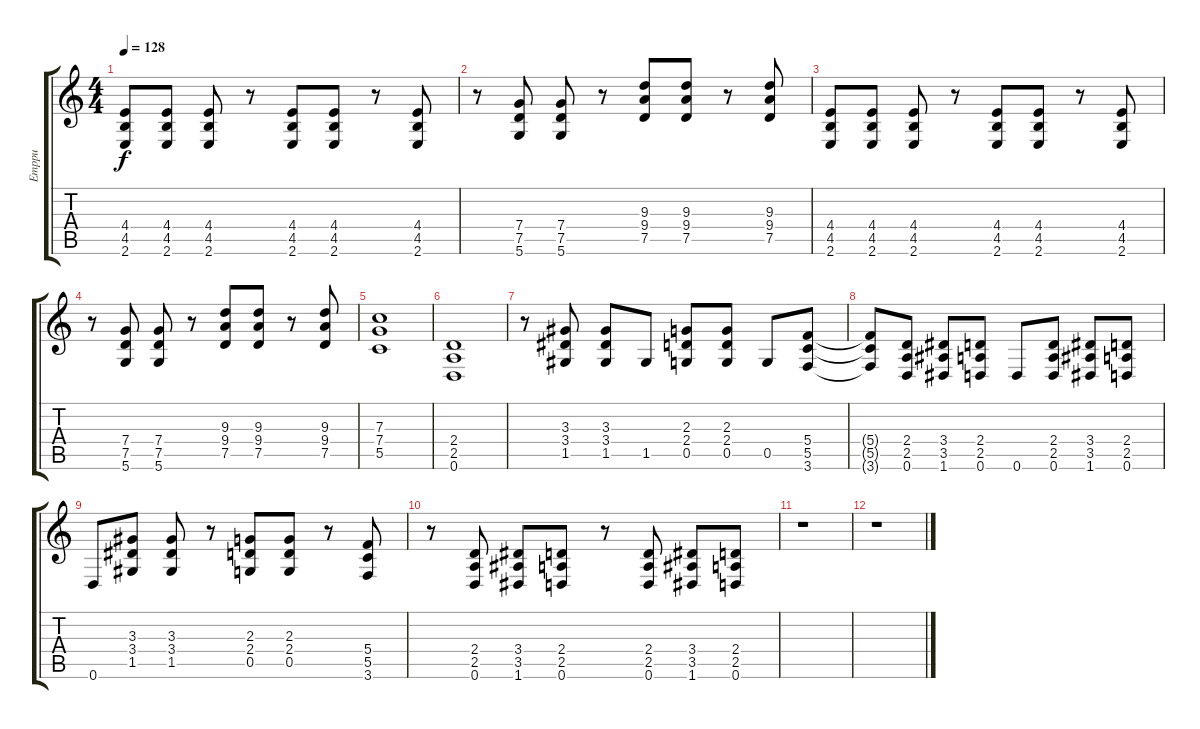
\track ("Emppu" "Emppu") {instrument distortionguitar}
\staff {score tabs}
\tuning (D4 A3 F3 C3 G2 D2) {hide}
\ts (4 4)
\tempo 128
\clef g2
\ks c
(4.4 4.5 2.6).8{dy f} (4.4 4.5 2.6).8 (4.4 4.5 2.6).8 r.8 (4.4 4.5 2.6).8 (4.4 4.5 2.6).8 r.8 (4.4 4.5 2.6).8 |
r.8 (7.4 7.5 5.6).8 (7.4 7.5 5.6).8 r.8 (9.3 9.4 7.5).8 (9.3 9.4 7.5).8 r.8 (9.3 9.4 7.5).8 |
(4.4 4.5 2.6).8 (4.4 4.5 2.6).8 (4.4 4.5 2.6).8 r.8 (4.4 4.5 2.6).8 (4.4 4.5 2.6).8 r.8 (4.4 4.5 2.6).8 |
r.8 (7.4 7.5 5.6).8 (7.4 7.5 5.6).8 r.8 (9.3 9.4 7.5).8 (9.3 9.4 7.5).8 r.8 (9.3 9.4 7.5).8 |
(7.3 7.4 5.5).1 |
(2.4 2.5 0.6).1 |
r.8 (3.3 3.4 1.5).8 (3.3 3.4 1.5).8 1.5.8 (2.3 2.4 0.5).8 (2.3 2.4 0.5).8 0.5.8 (5.4 5.5 3.6).8 |
(5.4{t} 5.5{t} 3.6{t}).8 (2.4 2.5 0.6).8 (3.4 3.5 1.6).8 (2.4 2.5 0.6).8 0.6.8 (2.4 2.5 0.6).8 (3.4 3.5 1.6).8 (2.4 2.5 0.6).8 |
0.6.8 (3.3 3.4 1.5).8 (3.3 3.4 1.5).8 r.8 (2.3 2.4 0.5).8 (2.3 2.4 0.5).8 r.8 (5.4 5.5 3.6).8 |
r.8 (2.4 2.5 0.6).8 (3.4 3.5 1.6).8 (2.4 2.5 0.6).8 r.8 (2.4 2.5 0.6).8 (3.4 3.5 1.6).8 (2.4 2.5 0.6).8 |
r.1 |
r.1
